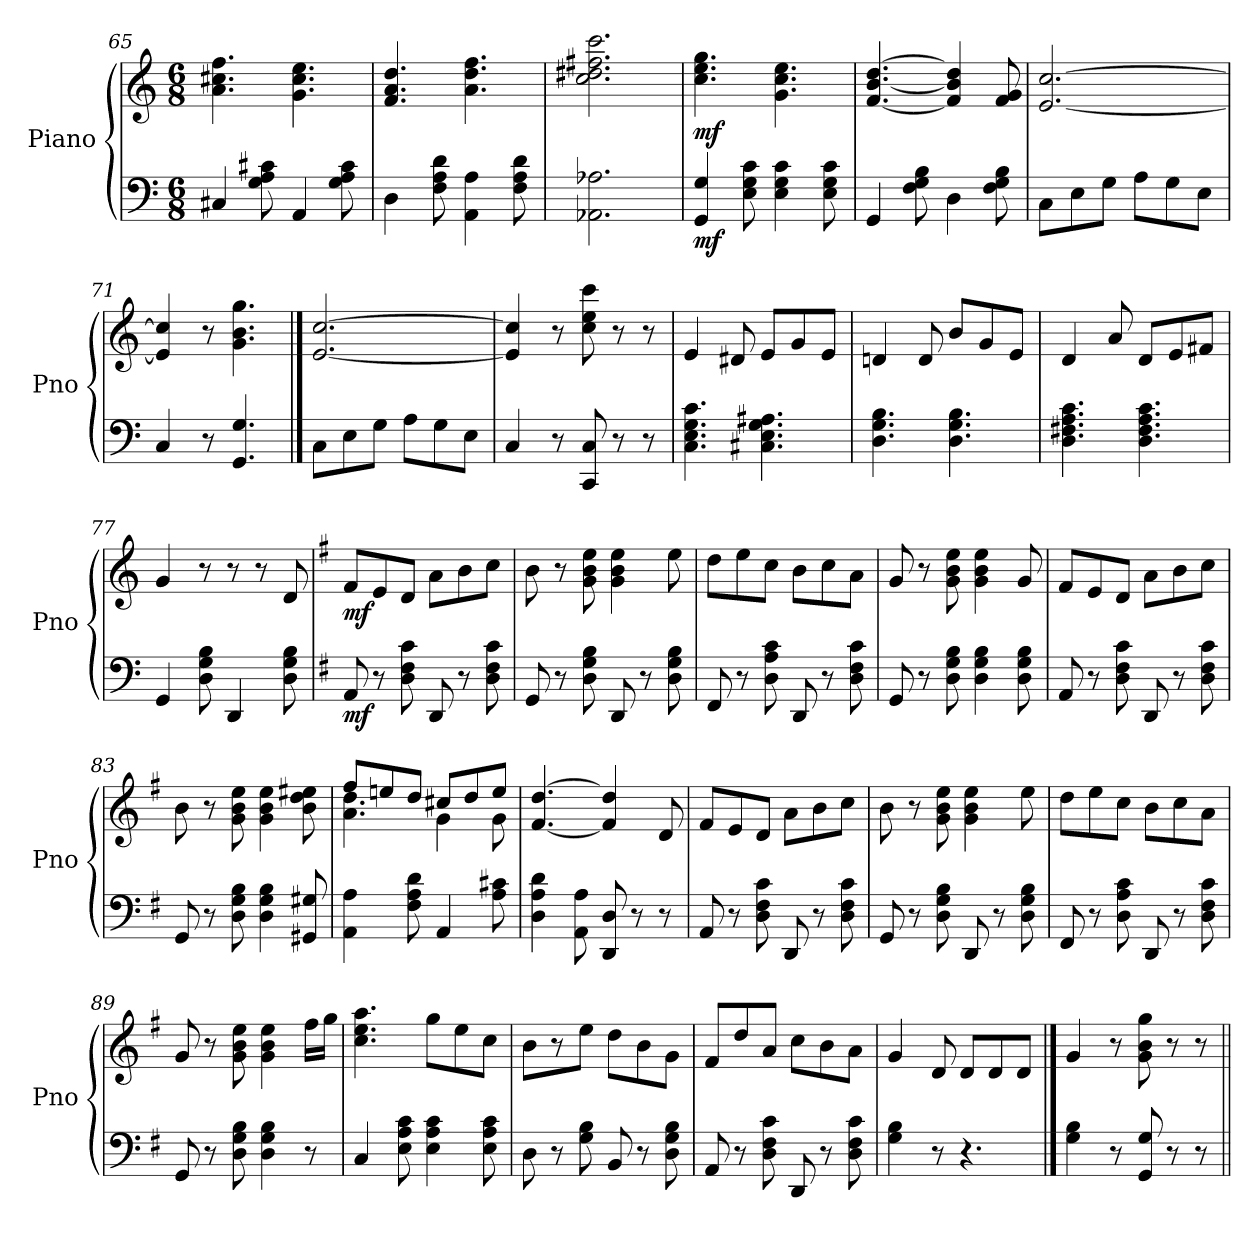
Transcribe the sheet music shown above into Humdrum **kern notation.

**kern	**dynam	**kern	**dynam
*part2	*part2	*part1	*part1
*staff2	*staff2	*staff1	*staff1
*I"Piano	*	*I"Piano	*
*I'Pno	*	*I'Pno	*
*clefF4	*	*clefG2	*
*k[]	*	*k[]	*
*M6/8	*	*M6/8	*
=65	=65	=65	=65
4C#X/	.	4.a\ 4.cc#X\ 4.ff\	.
8G\ 8A\ 8c#X\	.	.	.
4AA/	.	4.g\ 4.cc#\ 4.ee\	.
!	!LO:DY:b	!	!
8G\ 8A\ 8c#\	other-dynamics	.	.
=66	=66	=66	=66
4D\	.	4.f/ 4.a/ 4.dd/	.
8F\ 8A\ 8d\	.	.	.
4AA\ 4A\	.	4.a\ 4.dd\ 4.ff\	.
!	!LO:DY:b	!	!
8F\ 8A\ 8d\	other-dynamics	.	.
=67	=67	=67	=67
!	!LO:DY:b	!	!
!	!LO:DY:n=1:b	!	!LO:DY:b
!	!	!	!LO:DY:n=1:b
2.AA-X\ 2.A-X\	f other-dynamics	2.cc\ 2.dd#X\ 2.ff#X\ 2.ccc\	f other-dynamics
=68	=68	=68	=68
!	!LO:DY:b	!	!LO:DY:b
4GG/ 4G/	mf	4.cc\ 4.ee\ 4.gg\	mf
8E\ 8G\ 8c\	.	.	.
4E\ 4G\ 4c\	.	4.g\ 4.cc\ 4.ee\	.
8E\ 8G\ 8c\	.	.	.
=69	=69	=69	=69
4GG/	.	[4.f/ [4.b/ [4.dd/	.
8F\ 8G\ 8B\	.	.	.
4D\	.	4f/] 4b/] 4dd/]	.
8F\ 8G\ 8B\	.	8f/ 8g/	.
!!LO:PB:g=z
=70	=70	=70	=70
8C\L	.	[2.e/ [2.cc/	.
8E\	.	.	.
8G\J	.	.	.
8A\L	.	.	.
8G\	.	.	.
8E\J	.	.	.
=71	=71	=71	=71
4C/	.	4e/] 4cc/]	.
8r	.	8r	.
4.GG/ 4.G/	.	4.g\ 4.b\ 4.gg\	.
==72	==72	==72	==72
8C\L	.	[2.e/ [2.cc/	.
8E\	.	.	.
8G\J	.	.	.
8A\L	.	.	.
8G\	.	.	.
8E\J	.	.	.
=73	=73	=73	=73
4C/	.	4e/] 4cc/]	.
8r	.	8r	.
8CC/ 8C/	.	8cc\ 8ee\ 8ccc\	.
8r	.	8r	.
8r	.	8r	.
=74	=74	=74	=74
4.C\ 4.E\ 4.G\ 4.c\	.	4e/	.
.	.	8d#X/	.
4.C#X\ 4.E\ 4.G\ 4.A#X\	.	8e/L	.
.	.	8g/	.
.	.	8e/J	.
=75	=75	=75	=75
4.D\ 4.G\ 4.B\	.	4dn/	.
.	.	8d/	.
4.D\ 4.G\ 4.B\	.	8b/L	.
.	.	8g/	.
.	.	8e/J	.
!!LO:LB:g=z
=76	=76	=76	=76
4.D\ 4.F#X\ 4.A\ 4.c\	.	4d/	.
.	.	8a/	.
4.D\ 4.F#\ 4.A\ 4.c\	.	8d/L	.
.	.	8e/	.
.	.	8f#X/J	.
=77	=77	=77	=77
4GG/	.	4g/	.
8D\ 8G\ 8B\	.	8r	.
4DD/	.	8r	.
.	.	8r	.
8D\ 8G\ 8B\	.	8d/	.
=78!|	=78!|	=78!|	=78!|
*k[f#]	*	*k[f#]	*
!	!LO:DY:b	!	!LO:DY:b
8AA/	mf	8f#/L	mf
8r	.	8e/	.
8D\ 8F#\ 8c\	.	8d/J	.
8DD/	.	8a\L	.
8r	.	8b\	.
8D\ 8F#\ 8c\	.	8cc\J	.
=79	=79	=79	=79
8GG/	.	8b\	.
8r	.	8r	.
8D\ 8G\ 8B\	.	8g\ 8b\ 8ee\	.
8DD/	.	4g\ 4b\ 4ee\	.
8r	.	.	.
8D\ 8G\ 8B\	.	8ee\	.
=80	=80	=80	=80
8FF#/	.	8dd\L	.
8r	.	8ee\	.
8D\ 8A\ 8c\	.	8cc\J	.
8DD/	.	8b\L	.
8r	.	8cc\	.
8D\ 8F#\ 8c\	.	8a\J	.
!!LO:LB:g=z
=81	=81	=81	=81
8GG/	.	8g/	.
8r	.	8r	.
8D\ 8G\ 8B\	.	8g\ 8b\ 8ee\	.
4D\ 4G\ 4B\	.	4g\ 4b\ 4ee\	.
8D\ 8G\ 8B\	.	8g/	.
=82	=82	=82	=82
8AA/	.	8f#/L	.
8r	.	8e/	.
8D\ 8F#\ 8c\	.	8d/J	.
8DD/	.	8a\L	.
8r	.	8b\	.
8D\ 8F#\ 8c\	.	8cc\J	.
=83	=83	=83	=83
8GG/	.	8b\	.
8r	.	8r	.
8D\ 8G\ 8B\	.	8g\ 8b\ 8ee\	.
4D\ 4G\ 4B\	.	4g\ 4b\ 4ee\	.
8GG#X/ 8G#X/	.	8b\ 8dd\ 8ee#X\	.
=84	=84	=84	=84
*	*	*^	*
4AA\ 4A\	.	8ff#/L	4.a\ 4.dd\	.
.	.	8een/	.	.
8F#\ 8A\ 8d\	.	8dd/J	.	.
4AA/	.	8cc#X/L	4g\	.
.	.	8dd/	.	.
8A\ 8c#X\	.	8ee/J	8g\	.
*	*	*v	*v	*
=85	=85	=85	=85
4D\ 4A\ 4d\	.	[4.f#/ [4.dd/	.
8AA\ 8A\	.	.	.
8DD/ 8D/	.	4f#/] 4dd/]	.
8r	.	.	.
8r	.	8d/	.
!!LO:LB:g=z
=86	=86	=86	=86
8AA/	.	8f#/L	.
8r	.	8e/	.
8D\ 8F#\ 8c\	.	8d/J	.
8DD/	.	8a\L	.
8r	.	8b\	.
8D\ 8F#\ 8c\	.	8cc\J	.
=87	=87	=87	=87
8GG/	.	8b\	.
8r	.	8r	.
8D\ 8G\ 8B\	.	8g\ 8b\ 8ee\	.
8DD/	.	4g\ 4b\ 4ee\	.
8r	.	.	.
8D\ 8G\ 8B\	.	8ee\	.
=88	=88	=88	=88
8FF#/	.	8dd\L	.
8r	.	8ee\	.
8D\ 8A\ 8c\	.	8cc\J	.
8DD/	.	8b\L	.
8r	.	8cc\	.
8D\ 8F#\ 8c\	.	8a\J	.
=89	=89	=89	=89
8GG/	.	8g/	.
8r	.	8r	.
8D\ 8G\ 8B\	.	8g\ 8b\ 8ee\	.
4D\ 4G\ 4B\	.	4g\ 4b\ 4ee\	.
8r	.	16ff#\LL	.
.	.	16gg\JJ	.
=90	=90	=90	=90
4C/	.	4.cc\ 4.ee\ 4.aa\	.
8E\ 8A\ 8c\	.	.	.
4E\ 4A\ 4c\	.	8gg\L	.
.	.	8ee\	.
8E\ 8A\ 8c\	.	8cc\J	.
!!LO:LB:g=z
=91	=91	=91	=91
8D\	.	8b\L	.
8r	.	8r	.
8G\ 8B\	.	8ee\J	.
8BB/	.	8dd\L	.
8r	.	8b\	.
8D\ 8G\ 8B\	.	8g\J	.
=92	=92	=92	=92
8AA/	.	8f#/L	.
8r	.	8dd/	.
8D\ 8F#\ 8c\	.	8a/J	.
8DD/	.	8cc\L	.
8r	.	8b\	.
8D\ 8F#\ 8c\	.	8a\J	.
=93	=93	=93	=93
4G\ 4B\	.	4g/	.
8r	.	8d/	.
4.r	.	8d/L	.
.	.	8d/	.
.	.	8d/J	.
==94	==94	==94	==94
4G\ 4B\	.	4g/	.
8r	.	8r	.
8GG/ 8G/	.	8g\ 8b\ 8gg\	.
8r	.	8r	.
8r	.	8r	.
=||	=||	=||	=||
*-	*-	*-	*-
